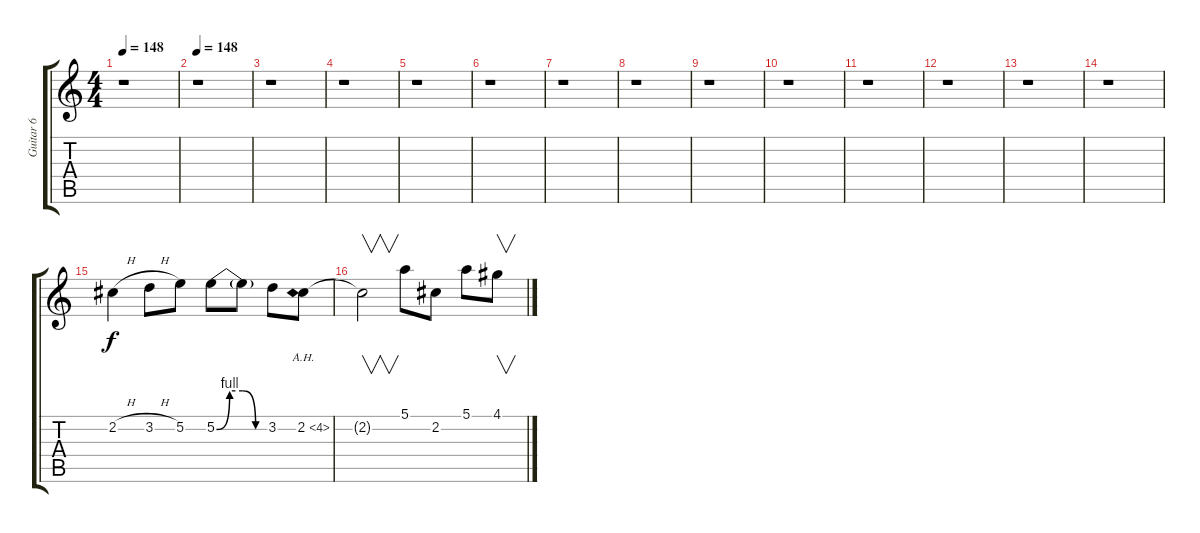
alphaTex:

\track ("Guitar 6" "Guitar 6") {instrument distortionguitar}
\staff {score tabs}
\tuning (E4 B3 G3 D3 A2 E2) {hide}
\ts (4 4)
\tempo 148
\clef g2
\ks c
r.1{dy f} |
\tempo 148
r.1 |
r.1 |
r.1 |
r.1 |
r.1 |
r.1 |
r.1 |
r.1 |
r.1 |
r.1 |
r.1 |
r.1 |
r.1 |
2.2{h}.4 3.2{h}.8 5.2.8 5.2{be (custom 0 0 15 4 30 4 45 0 60 0)}.8 5.2{t}.8 3.2.8 2.2{ah 2}.8 |
2.2{t}.2{v} 5.1.8 2.2.8 5.1.8 4.1.8{v}
